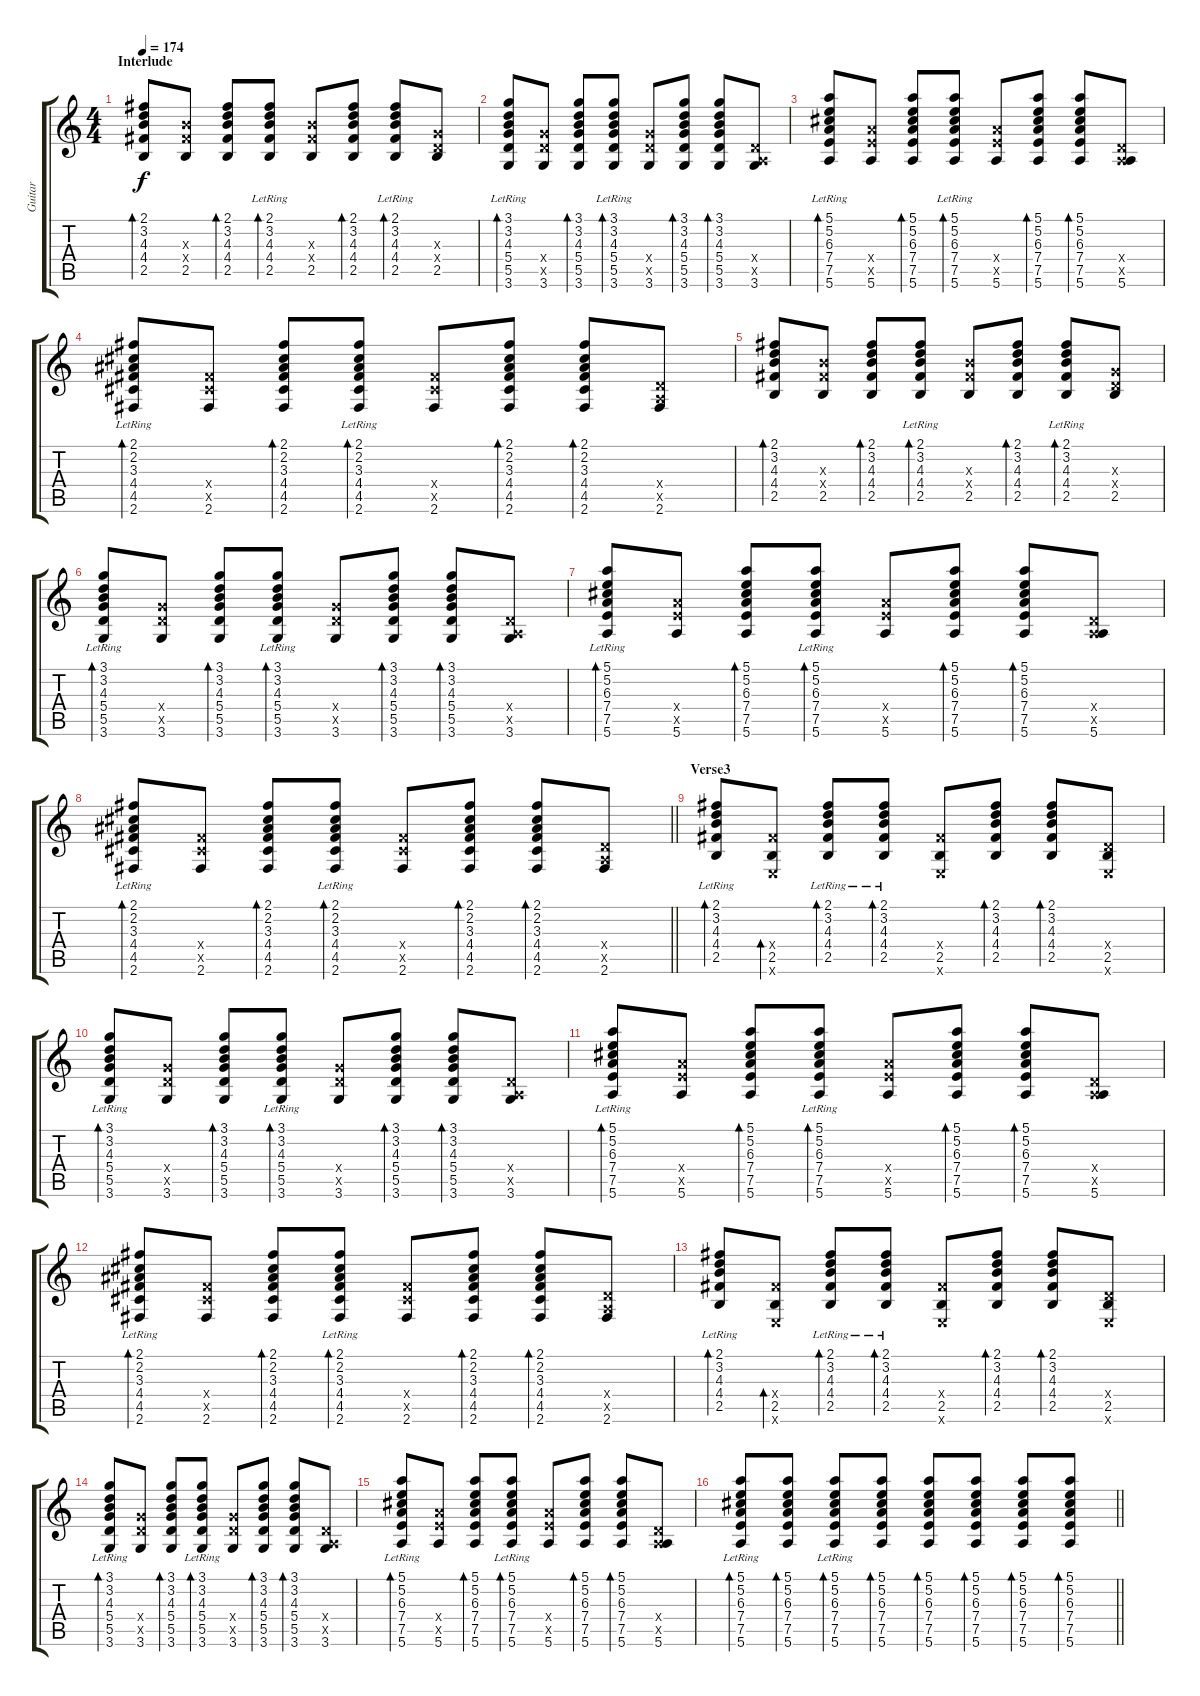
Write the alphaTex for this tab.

\track ("Guitar" "Guitar") {instrument overdrivenguitar}
\staff {score tabs}
\tuning (E4 B3 G3 D3 A2 E2) {hide}
\ts (4 4)
\section ("" "Interlude")
\tempo 174
\clef g2
\ks c
(2.1 3.2 4.3 4.4 2.5).8{bd 60 dy f volume 10} (4.3{x} 4.4{x} 2.5).8 (2.1 3.2 4.3 4.4 2.5).8{bd 60} (2.1{lr} 3.2{lr} 4.3 4.4{lr} 2.5{lr}).8{bd 60} (4.3{x} 4.4{x} 2.5).8 (2.1 3.2 4.3 4.4 2.5).8{bd 60} (2.1{lr} 3.2 4.3 4.4{lr} 2.5{lr}).8{bd 60} (0.3{x} 0.4{x} 2.5).8 |
(3.1{lr} 3.2{lr} 4.3{lr} 5.4{lr} 5.5{lr} 3.6{lr}).8{bd 60} (5.4{x} 5.5{x} 3.6).8 (3.1 3.2 4.3 5.4 5.5 3.6).8{bd 60} (3.1{lr} 3.2{lr} 4.3{lr} 5.4{lr} 5.5{lr} 3.6).8{bd 60} (5.4{x} 5.5{x} 3.6).8 (3.1 3.2 4.3 5.4 5.5 3.6).8{bd 60} (3.1 3.2 4.3 5.4 5.5 3.6).8{bd 60} (0.4{x} 0.5{x} 3.6).8 |
(5.1{lr} 5.2{lr} 6.3{lr} 7.4{lr} 7.5{lr} 5.6{lr}).8{bd 60} (7.4{x} 7.5{x} 5.6).8 (5.1 5.2 6.3 7.4 7.5 5.6).8{bd 60} (5.1{lr} 5.2{lr} 6.3{lr} 7.4{lr} 7.5{lr} 5.6{lr}).8{bd 60} (7.4{x} 7.5{x} 5.6).8 (5.1 5.2 6.3 7.4 7.5 5.6).8{bd 60} (5.1 5.2 6.3 7.4 7.5 5.6).8{bd 60} (0.4{x} 0.5{x} 5.6).8 |
(2.1{lr} 2.2{lr} 3.3{lr} 4.4{lr} 4.5{lr} 2.6{lr}).8{bd 60} (4.4{x} 4.5{x} 2.6).8 (2.1 2.2 3.3 4.4 4.5 2.6).8{bd 60} (2.1{lr} 2.2{lr} 3.3{lr} 4.4{lr} 4.5{lr} 2.6{lr}).8{bd 60} (4.4{x} 4.5{x} 2.6).8 (2.1 2.2 3.3 4.4 4.5 2.6).8{bd 60} (2.1 2.2 3.3 4.4 4.5 2.6).8{bd 60} (0.4{x} 0.5{x} 2.6).8 |
(2.1 3.2 4.3 4.4 2.5).8{bd 60} (4.3{x} 4.4{x} 2.5).8 (2.1 3.2 4.3 4.4 2.5).8{bd 60} (2.1{lr} 3.2{lr} 4.3 4.4{lr} 2.5{lr}).8{bd 60} (4.3{x} 4.4{x} 2.5).8 (2.1 3.2 4.3 4.4 2.5).8{bd 60} (2.1{lr} 3.2 4.3 4.4{lr} 2.5{lr}).8{bd 60} (0.3{x} 0.4{x} 2.5).8 |
(3.1{lr} 3.2{lr} 4.3{lr} 5.4{lr} 5.5{lr} 3.6{lr}).8{bd 60} (5.4{x} 5.5{x} 3.6).8 (3.1 3.2 4.3 5.4 5.5 3.6).8{bd 60} (3.1{lr} 3.2{lr} 4.3{lr} 5.4{lr} 5.5{lr} 3.6).8{bd 60} (5.4{x} 5.5{x} 3.6).8 (3.1 3.2 4.3 5.4 5.5 3.6).8{bd 60} (3.1 3.2 4.3 5.4 5.5 3.6).8{bd 60} (0.4{x} 0.5{x} 3.6).8 |
(5.1{lr} 5.2{lr} 6.3{lr} 7.4{lr} 7.5{lr} 5.6{lr}).8{bd 60} (7.4{x} 7.5{x} 5.6).8 (5.1 5.2 6.3 7.4 7.5 5.6).8{bd 60} (5.1{lr} 5.2{lr} 6.3{lr} 7.4{lr} 7.5{lr} 5.6{lr}).8{bd 60} (7.4{x} 7.5{x} 5.6).8 (5.1 5.2 6.3 7.4 7.5 5.6).8{bd 60} (5.1 5.2 6.3 7.4 7.5 5.6).8{bd 60} (0.4{x} 0.5{x} 5.6).8 |
\barLineRight lightlight
(2.1{lr} 2.2{lr} 3.3{lr} 4.4{lr} 4.5{lr} 2.6{lr}).8{bd 60} (4.4{x} 4.5{x} 2.6).8 (2.1 2.2 3.3 4.4 4.5 2.6).8{bd 60} (2.1{lr} 2.2{lr} 3.3{lr} 4.4{lr} 4.5{lr} 2.6{lr}).8{bd 60} (4.4{x} 4.5{x} 2.6).8 (2.1 2.2 3.3 4.4 4.5 2.6).8{bd 60} (2.1 2.2 3.3 4.4 4.5 2.6).8{bd 60} (0.4{x} 0.5{x} 2.6).8 |
\section ("" "Verse3")
(2.1{lr} 3.2{lr} 4.3{lr} 4.4{lr} 2.5{lr}).8{bd 60 volume 4} (4.4{x} 2.5 0.6{x}).8{bd 60} (2.1{lr} 3.2{lr} 4.3{lr} 4.4{lr} 2.5{lr}).8{bd 60} (2.1{lr} 3.2{lr} 4.3{lr} 4.4{lr} 2.5{lr}).8{bd 60} (4.4{x} 2.5 0.6{x}).8 (2.1 3.2 4.3 4.4 2.5).8{bd 60} (2.1 3.2 4.3 4.4 2.5).8{bd 60} (0.4{x} 2.5 0.6{x}).8 |
(3.1{lr} 3.2{lr} 4.3{lr} 5.4{lr} 5.5{lr} 3.6{lr}).8{bd 60} (5.4{x} 5.5{x} 3.6).8 (3.1 3.2 4.3 5.4 5.5 3.6).8{bd 60} (3.1{lr} 3.2{lr} 4.3{lr} 5.4{lr} 5.5{lr} 3.6).8{bd 60} (5.4{x} 5.5{x} 3.6).8 (3.1 3.2 4.3 5.4 5.5 3.6).8{bd 60} (3.1 3.2 4.3 5.4 5.5 3.6).8{bd 60} (0.4{x} 0.5{x} 3.6).8 |
(5.1{lr} 5.2{lr} 6.3{lr} 7.4{lr} 7.5{lr} 5.6{lr}).8{bd 60} (7.4{x} 7.5{x} 5.6).8 (5.1 5.2 6.3 7.4 7.5 5.6).8{bd 60} (5.1{lr} 5.2{lr} 6.3{lr} 7.4{lr} 7.5{lr} 5.6{lr}).8{bd 60} (7.4{x} 7.5{x} 5.6).8 (5.1 5.2 6.3 7.4 7.5 5.6).8{bd 60} (5.1 5.2 6.3 7.4 7.5 5.6).8{bd 60} (0.4{x} 0.5{x} 5.6).8 |
(2.1{lr} 2.2{lr} 3.3{lr} 4.4{lr} 4.5{lr} 2.6{lr}).8{bd 60} (4.4{x} 4.5{x} 2.6).8 (2.1 2.2 3.3 4.4 4.5 2.6).8{bd 60} (2.1{lr} 2.2{lr} 3.3{lr} 4.4{lr} 4.5{lr} 2.6{lr}).8{bd 60} (4.4{x} 4.5{x} 2.6).8 (2.1 2.2 3.3 4.4 4.5 2.6).8{bd 60} (2.1 2.2 3.3 4.4 4.5 2.6).8{bd 60} (0.4{x} 0.5{x} 2.6).8 |
(2.1{lr} 3.2{lr} 4.3{lr} 4.4{lr} 2.5{lr}).8{bd 60} (4.4{x} 2.5 0.6{x}).8{bd 60} (2.1{lr} 3.2{lr} 4.3{lr} 4.4{lr} 2.5{lr}).8{bd 60} (2.1{lr} 3.2{lr} 4.3{lr} 4.4{lr} 2.5{lr}).8{bd 60} (4.4{x} 2.5 0.6{x}).8 (2.1 3.2 4.3 4.4 2.5).8{bd 60} (2.1 3.2 4.3 4.4 2.5).8{bd 60} (0.4{x} 2.5 0.6{x}).8 |
(3.1{lr} 3.2{lr} 4.3{lr} 5.4{lr} 5.5{lr} 3.6{lr}).8{bd 60} (5.4{x} 5.5{x} 3.6).8 (3.1 3.2 4.3 5.4 5.5 3.6).8{bd 60} (3.1{lr} 3.2{lr} 4.3{lr} 5.4{lr} 5.5{lr} 3.6).8{bd 60} (5.4{x} 5.5{x} 3.6).8 (3.1 3.2 4.3 5.4 5.5 3.6).8{bd 60} (3.1 3.2 4.3 5.4 5.5 3.6).8{bd 60} (0.4{x} 0.5{x} 3.6).8 |
(5.1{lr} 5.2{lr} 6.3{lr} 7.4{lr} 7.5{lr} 5.6{lr}).8{bd 60} (7.4{x} 7.5{x} 5.6).8 (5.1 5.2 6.3 7.4 7.5 5.6).8{bd 60} (5.1{lr} 5.2{lr} 6.3{lr} 7.4{lr} 7.5{lr} 5.6{lr}).8{bd 60} (7.4{x} 7.5{x} 5.6).8 (5.1 5.2 6.3 7.4 7.5 5.6).8{bd 60} (5.1 5.2 6.3 7.4 7.5 5.6).8{bd 60} (0.4{x} 0.5{x} 5.6).8 |
\barLineRight lightlight
(5.1{lr} 5.2{lr} 6.3{lr} 7.4{lr} 7.5{lr} 5.6{lr}).8{bd 60} (5.1 5.2 6.3 7.4 7.5 5.6).8{bd 60} (5.1{lr} 5.2{lr} 6.3{lr} 7.4{lr} 7.5{lr} 5.6{lr}).8{bd 60} (5.1 5.2 6.3 7.4 7.5 5.6).8{bd 60} (5.1 5.2 6.3 7.4 7.5 5.6).8{bd 60} (5.1 5.2 6.3 7.4 7.5 5.6).8{bd 60} (5.1 5.2 6.3 7.4 7.5 5.6).8{bd 60} (5.1 5.2 6.3 7.4 7.5 5.6).8{bd 60}
